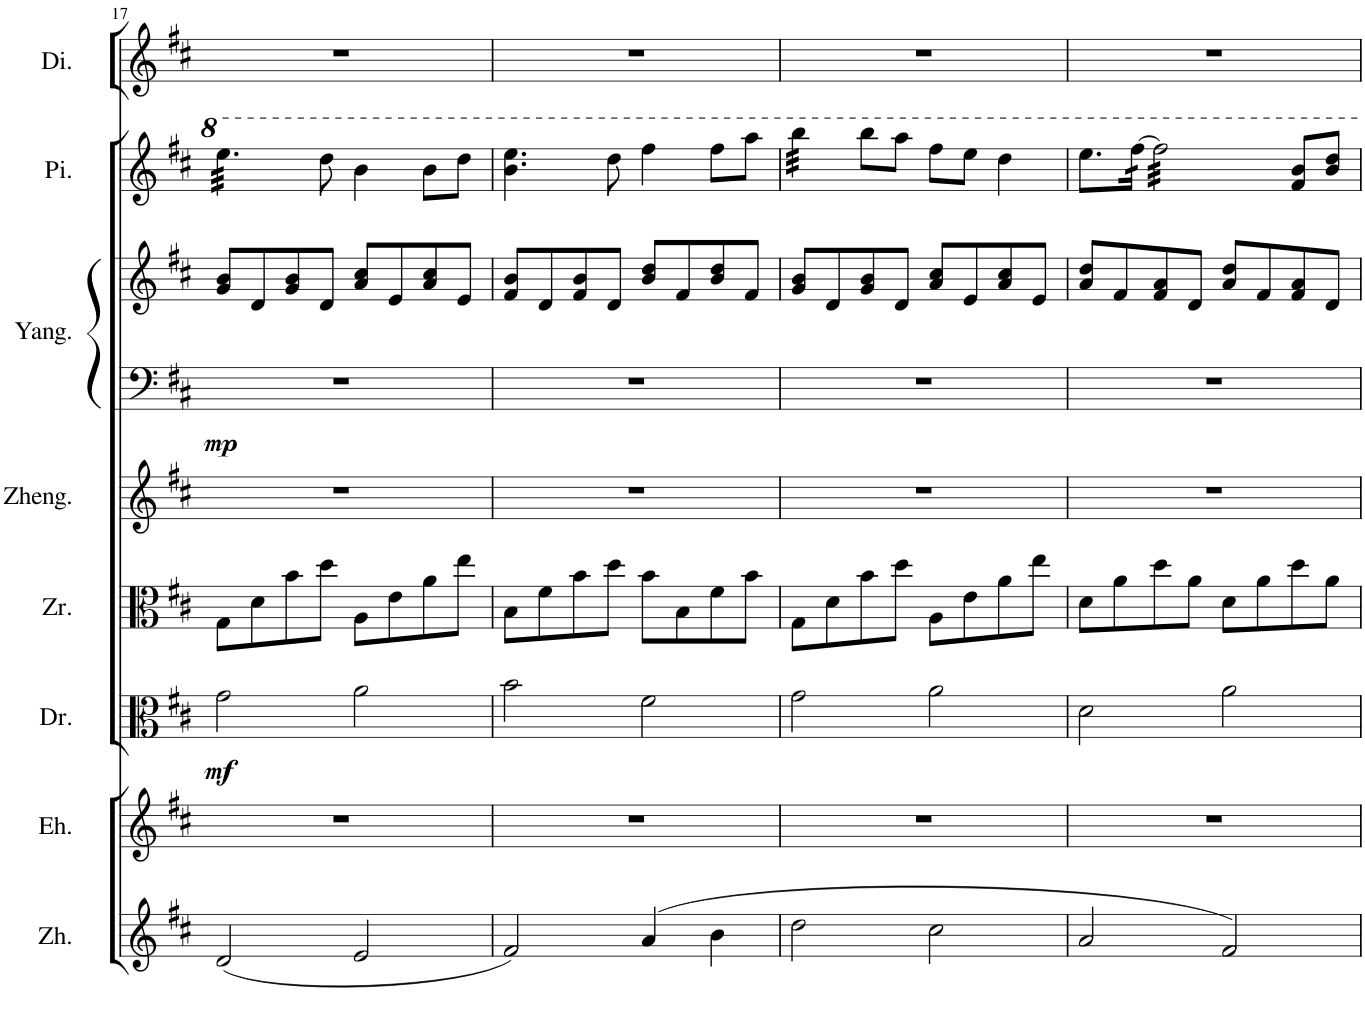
**kern	**kern	**kern	**dynam	**kern	**kern	**kern	**kern	**dynam	**kern	**kern
*part8	*part7	*part6	*part6	*part5	*part4	*part3	*part3	*part3	*part2	*part1
*staff9	*staff8	*staff7	*staff7	*staff6	*staff5	*staff4	*staff3	*staff3/4	*staff2	*staff1
*I"中胡	*I"二胡	*I"大阮	*	*I"中阮	*I"古筝	*I"扬琴	*	*	*I"琵琶	*I"笛箫
!!LO:PB:g=z
*clefG2	*clefG2	*clefC3	*	*clefC3	*clefG2	*clefF4	*clefG2	*	*clefG2	*clefG2
*	*	*Trd7c12	*	*	*	*	*	*	*	*Trd-7c-12
*k[f#c#]	*k[f#c#]	*k[f#c#]	*	*k[f#c#]	*k[f#c#]	*k[f#c#]	*k[f#c#]	*	*k[f#c#]	*k[f#c#]
*M4/4	*M4/4	*M4/4	*	*M4/4	*M4/4	*M4/4	*M4/4	*	*M4/4	*M4/4
=17	=17	=17	=17	=17	=17	=17	=17	=17	=17	=17
!	!	!	!LO:DY:b	!	!	!	!	!LO:DY:b=2	!	!
*	*	*	*	*	*	*	*	*	*tremolo	*
(2d/	1r	2g\	mf	8G\L	1r	1r	8g/ 8b/L	mp	32eee\LLL	1r
.	.	.	.	.	.	.	.	.	32eee\	.
.	.	.	.	.	.	.	.	.	32eee\	.
.	.	.	.	.	.	.	.	.	32eee\	.
.	.	.	.	8d\	.	.	8d/	.	32eee\	.
.	.	.	.	.	.	.	.	.	32eee\	.
.	.	.	.	.	.	.	.	.	32eee\	.
.	.	.	.	.	.	.	.	.	32eee\	.
.	.	.	.	8b\	.	.	8g/ 8b/	.	32eee\	.
.	.	.	.	.	.	.	.	.	32eee\	.
.	.	.	.	.	.	.	.	.	32eee\	.
.	.	.	.	.	.	.	.	.	32eee\JJJ	.
*	*	*	*	*	*	*	*	*	*Xtremolo	*
.	.	.	.	8dd\J	.	.	8d/J	.	8ddd\	.
2e/	.	2a\	.	8A\L	.	.	8a/ 8cc#/L	.	4bb\	.
.	.	.	.	8e\	.	.	8e/	.	.	.
.	.	.	.	8a\	.	.	8a/ 8cc#/	.	8bb\L	.
.	.	.	.	8ee\J	.	.	8e/J	.	8ddd\J	.
=18	=18	=18	=18	=18	=18	=18	=18	=18	=18	=18
2f#/)	1r	2b\	.	8B\L	1r	1r	8f#/ 8b/L	.	4.bb\ 4.eee\	1r
.	.	.	.	8f#\	.	.	8d/	.	.	.
.	.	.	.	8b\	.	.	8f#/ 8b/	.	.	.
.	.	.	.	8dd\J	.	.	8d/J	.	8ddd\	.
(4a/	.	2f#\	.	8b\L	.	.	8b/ 8dd/L	.	4fff#\	.
.	.	.	.	8B\	.	.	8f#/	.	.	.
4b\	.	.	.	8f#\	.	.	8b/ 8dd/	.	8fff#\L	.
.	.	.	.	8b\J	.	.	8f#/J	.	8aaa\J	.
=19	=19	=19	=19	=19	=19	=19	=19	=19	=19	=19
*	*	*	*	*	*	*	*	*	*tremolo	*
2dd\	1r	2g\	.	8G\L	1r	1r	8g/ 8b/L	.	32bbb\LLL	1r
.	.	.	.	.	.	.	.	.	32bbb\	.
.	.	.	.	.	.	.	.	.	32bbb\	.
.	.	.	.	.	.	.	.	.	32bbb\	.
.	.	.	.	8d\	.	.	8d/	.	32bbb\	.
.	.	.	.	.	.	.	.	.	32bbb\	.
.	.	.	.	.	.	.	.	.	32bbb\	.
.	.	.	.	.	.	.	.	.	32bbb\JJJ	.
*	*	*	*	*	*	*	*	*	*Xtremolo	*
.	.	.	.	8b\	.	.	8g/ 8b/	.	8bbb\L	.
.	.	.	.	8dd\J	.	.	8d/J	.	8aaa\J	.
2cc#\	.	2a\	.	8A\L	.	.	8a/ 8cc#/L	.	8fff#\L	.
.	.	.	.	8e\	.	.	8e/	.	8eee\J	.
.	.	.	.	8a\	.	.	8a/ 8cc#/	.	4ddd\	.
.	.	.	.	8ee\J	.	.	8e/J	.	.	.
=20	=20	=20	=20	=20	=20	=20	=20	=20	=20	=20
2a/	1r	2d\	.	8d\L	1r	1r	8a/ 8dd/L	.	8.eee\L	1r
.	.	.	.	8a\	.	.	8f#/	.	.	.
*	*	*	*	*	*	*	*	*	*tremolo	*
.	.	.	.	.	.	.	.	.	[32fff#\	.
.	.	.	.	.	.	.	.	.	32fff#\JJJ	.
.	.	.	.	8dd\	.	.	8f#/ 8a/	.	32fff#\]LLL	.
.	.	.	.	.	.	.	.	.	32fff#\	.
.	.	.	.	.	.	.	.	.	32fff#\	.
.	.	.	.	.	.	.	.	.	32fff#\	.
.	.	.	.	8a\J	.	.	8d/J	.	32fff#\	.
.	.	.	.	.	.	.	.	.	32fff#\	.
.	.	.	.	.	.	.	.	.	32fff#\	.
.	.	.	.	.	.	.	.	.	32fff#\	.
2f#/)	.	2a\	.	8d\L	.	.	8a/ 8dd/L	.	32fff#\	.
.	.	.	.	.	.	.	.	.	32fff#\	.
.	.	.	.	.	.	.	.	.	32fff#\	.
.	.	.	.	.	.	.	.	.	32fff#\	.
.	.	.	.	8a\	.	.	8f#/	.	32fff#\	.
.	.	.	.	.	.	.	.	.	32fff#\	.
.	.	.	.	.	.	.	.	.	32fff#\	.
.	.	.	.	.	.	.	.	.	32fff#\JJJ	.
*	*	*	*	*	*	*	*	*	*Xtremolo	*
.	.	.	.	8dd\	.	.	8f#/ 8a/	.	8ff#/ 8bb/L	.
.	.	.	.	8a\J	.	.	8d/J	.	8bb/ 8ddd/J	.
=	=	=	=	=	=	=	=	=	=	=
*-	*-	*-	*-	*-	*-	*-	*-	*-	*-	*-
